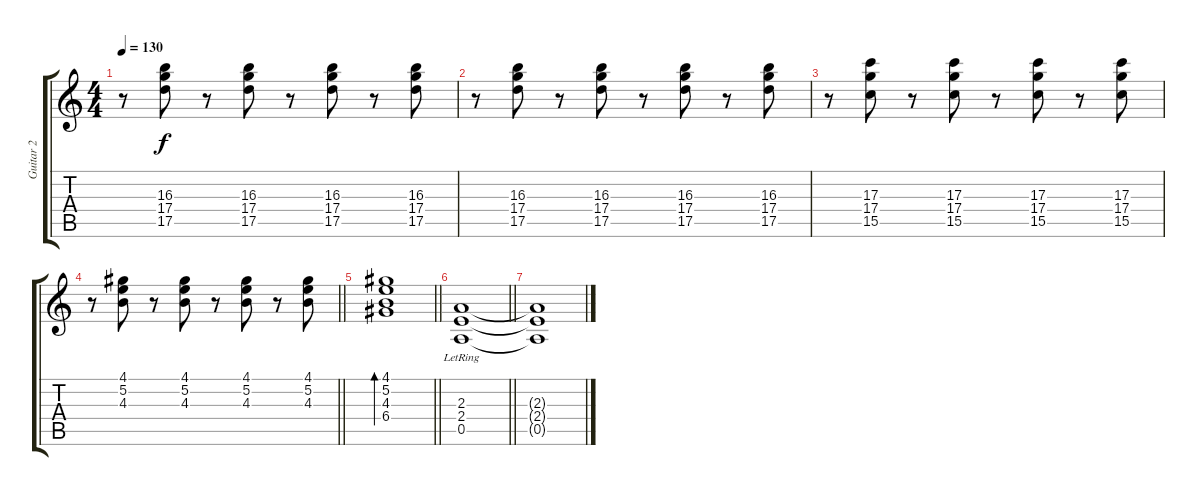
\track ("Guitar 2" "Guitar 2") {instrument electricguitarclean}
\staff {score tabs}
\tuning (E4 B3 G3 D3 A2 E2) {hide}
\ts (4 4)
\tempo 130
\clef g2
\ks c
r.8{dy f} (16.3 17.4 17.5).8 r.8 (16.3 17.4 17.5).8 r.8 (16.3 17.4 17.5).8 r.8 (16.3 17.4 17.5).8 |
r.8 (16.3 17.4 17.5).8 r.8 (16.3 17.4 17.5).8 r.8 (16.3 17.4 17.5).8 r.8 (16.3 17.4 17.5).8 |
r.8 (17.3 17.4 15.5).8 r.8 (17.3 17.4 15.5).8 r.8 (17.3 17.4 15.5).8 r.8 (17.3 17.4 15.5).8 |
\barLineRight lightlight
r.8 (4.1 5.2 4.3).8 r.8 (4.1 5.2 4.3).8 r.8 (4.1 5.2 4.3).8 r.8 (4.1 5.2 4.3).8 |
\barLineRight lightlight
(4.1 5.2 4.3 6.4).1{bd 120} |
\barLineRight lightlight
(2.3{lr} 2.4{lr} 0.5{lr}).1 |
(2.3{t} 2.4{t} 0.5{t}).1
